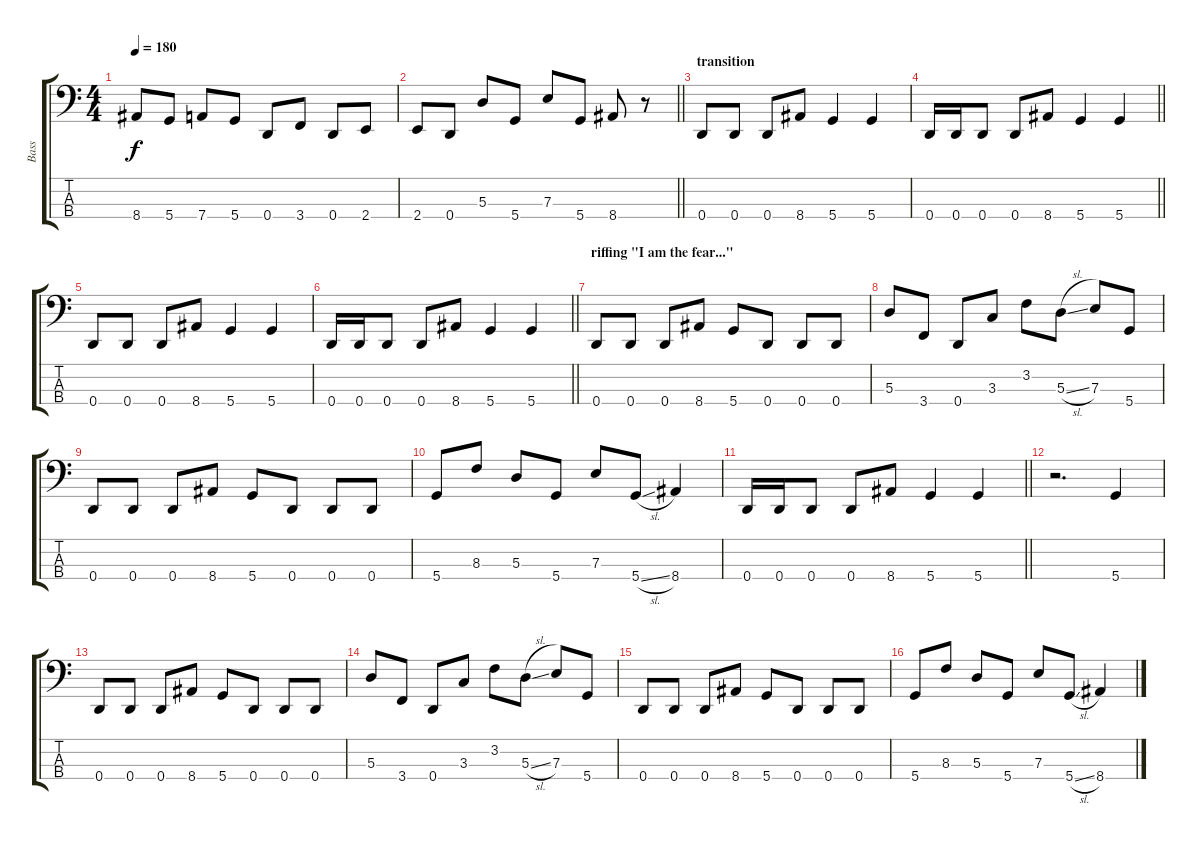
\track ("Bass" "Bass") {instrument electricbassfinger}
\staff {score tabs}
\tuning (G2 D2 A1 D1) {hide}
\ts (4 4)
\tempo 180
\clef f4
\ks c
8.4.8{dy f} 5.4.8 7.4.8 5.4.8 0.4.8 3.4.8 0.4.8 2.4.8 |
\barLineRight lightlight
2.4.8 0.4.8 5.3.8 5.4.8 7.3.8 5.4.8 8.4.8 r.8 |
\section ("" "transition")
0.4.8 0.4.8 0.4.8 8.4.8 5.4.4 5.4.4 |
\barLineRight lightlight
0.4.16 0.4.16 0.4.8 0.4.8 8.4.8 5.4.4 5.4.4 |
0.4.8 0.4.8 0.4.8 8.4.8 5.4.4 5.4.4 |
\barLineRight lightlight
0.4.16 0.4.16 0.4.8 0.4.8 8.4.8 5.4.4 5.4.4 |
\section ("" "riffing \"I am the fear...\"")
0.4.8 0.4.8 0.4.8 8.4.8 5.4.8 0.4.8 0.4.8 0.4.8 |
5.3.8 3.4.8 0.4.8 3.3.8 3.2.8 5.3{sl}.8 7.3.8 5.4.8 |
0.4.8 0.4.8 0.4.8 8.4.8 5.4.8 0.4.8 0.4.8 0.4.8 |
5.4.8 8.3.8 5.3.8 5.4.8 7.3.8 5.4{sl}.8 8.4.4 |
\barLineRight lightlight
0.4.16 0.4.16 0.4.8 0.4.8 8.4.8 5.4.4 5.4.4 |
r.2{d} 5.4.4 |
0.4.8 0.4.8 0.4.8 8.4.8 5.4.8 0.4.8 0.4.8 0.4.8 |
5.3.8 3.4.8 0.4.8 3.3.8 3.2.8 5.3{sl}.8 7.3.8 5.4.8 |
0.4.8 0.4.8 0.4.8 8.4.8 5.4.8 0.4.8 0.4.8 0.4.8 |
5.4.8 8.3.8 5.3.8 5.4.8 7.3.8 5.4{sl}.8 8.4.4
